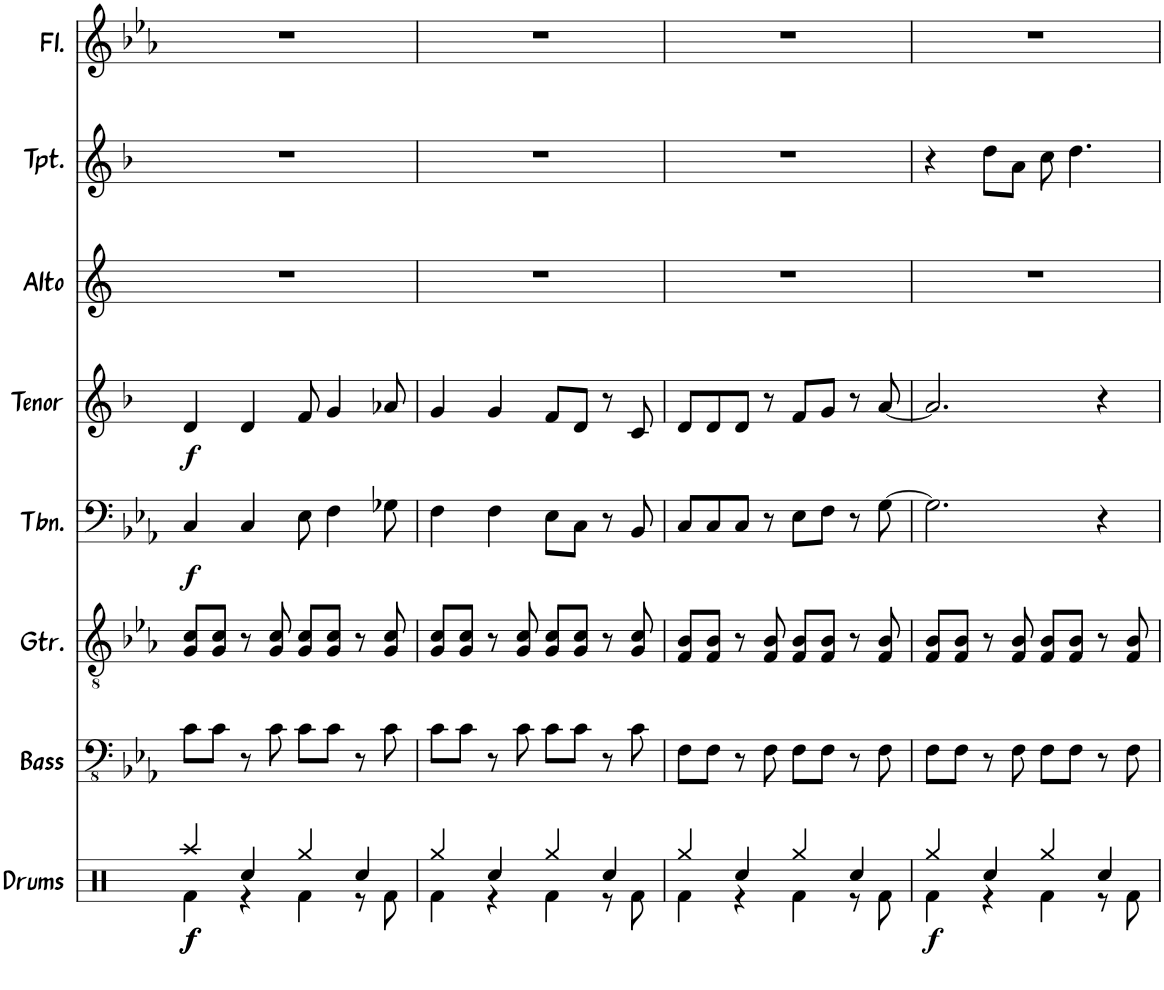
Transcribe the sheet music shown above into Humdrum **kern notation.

**kern	**dynam	**kern	**kern	**kern	**dynam	**kern	**dynam	**kern	**kern	**kern
*part8	*part8	*part7	*part6	*part5	*part5	*part4	*part4	*part3	*part2	*part1
*staff8	*staff8	*staff7	*staff6	*staff5	*staff5	*staff4	*staff4	*staff3	*staff2	*staff1
*I"Drums	*	*I"Bass	*I"Guitar	*I"Trombone	*	*I"Tenor Sax	*	*I"Alto Sax	*I"Trumpet	*I"Flute
*I'Drums	*	*I'Bass	*I'Gtr.	*I'Tbn.	*	*I'Tenor	*	*I'Alto	*I'Tpt.	*I'Fl.
!!LO:PB:g=z
*clefX	*	*clefFv4	*clefGv2	*clefF4	*	*clefG2	*	*clefG2	*clefG2	*clefG2
*	*	*	*	*	*	*Trd8c14	*	*Trd5c9	*Trd1c2	*
*k[]	*	*k[b-e-a-]	*k[b-e-a-]	*k[b-e-a-]	*	*k[b-]	*	*k[]	*k[b-]	*k[b-e-a-]
*M4/4	*	*M4/4	*M4/4	*M4/4	*	*M4/4	*	*M4/4	*M4/4	*M4/4
=9	=9	=9	=9	=9	=9	=9	=9	=9	=9	=9
*^	*	*	*	*	*	*	*	*	*	*
!	!	!LO:DY:b	!	!	!	!	!	!	!	!	!
!	!	!LO:DY:n=1:b	!	!	!	!LO:DY:b	!	!LO:DY:b	!	!	!
4Raa/	4Rf\	f f	8C\L	8G/ 8c/L	4C/	f	4d/	f	1r	1r	1r
.	.	.	8C\J	8G/ 8c/J	.	.	.	.	.	.	.
4Rcc/	4r	.	8r	8r	4C/	.	4d/	.	.	.	.
.	.	.	8C\	8G/ 8c/	.	.	.	.	.	.	.
4Rgg/	4Rf\	.	8C\L	8G/ 8c/L	8E-\	.	8f/	.	.	.	.
.	.	.	8C\J	8G/ 8c/J	4F\	.	4g/	.	.	.	.
4Rcc/	8r	.	8r	8r	.	.	.	.	.	.	.
.	8Rf\	.	8C\	8G/ 8c/	8G-X\	.	8a-X/	.	.	.	.
=10	=10	=10	=10	=10	=10	=10	=10	=10	=10	=10	=10
4Rgg/	4Rf\	.	8C\L	8G/ 8c/L	4F\	.	4g/	.	1r	1r	1r
.	.	.	8C\J	8G/ 8c/J	.	.	.	.	.	.	.
4Rcc/	4r	.	8r	8r	4F\	.	4g/	.	.	.	.
.	.	.	8C\	8G/ 8c/	.	.	.	.	.	.	.
4Rgg/	4Rf\	.	8C\L	8G/ 8c/L	8E-\L	.	8f/L	.	.	.	.
.	.	.	8C\J	8G/ 8c/J	8C\J	.	8d/J	.	.	.	.
4Rcc/	8r	.	8r	8r	8r	.	8r	.	.	.	.
.	8Rf\	.	8C\	8G/ 8c/	8BB-/	.	8c/	.	.	.	.
=11	=11	=11	=11	=11	=11	=11	=11	=11	=11	=11	=11
4Rgg/	4Rf\	.	8FF\L	8F/ 8B-/L	8C/L	.	8d/L	.	1r	1r	1r
.	.	.	8FF\J	8F/ 8B-/J	8C/	.	8d/	.	.	.	.
4Rcc/	4r	.	8r	8r	8C/J	.	8d/J	.	.	.	.
.	.	.	8FF\	8F/ 8B-/	8r	.	8r	.	.	.	.
4Rgg/	4Rf\	.	8FF\L	8F/ 8B-/L	8E-\L	.	8f/L	.	.	.	.
.	.	.	8FF\J	8F/ 8B-/J	8F\J	.	8g/J	.	.	.	.
4Rcc/	8r	.	8r	8r	8r	.	8r	.	.	.	.
.	8Rf\	.	8FF\	8F/ 8B-/	[8G\	.	[8a/	.	.	.	.
=12	=12	=12	=12	=12	=12	=12	=12	=12	=12	=12	=12
!	!	!LO:DY:b	!	!	!	!	!	!	!	!	!
4Rgg/	4Rf\	f	8FF\L	8F/ 8B-/L	2.G\]	.	2.a/]	.	1r	4r	1r
.	.	.	8FF\J	8F/ 8B-/J	.	.	.	.	.	.	.
4Rcc/	4r	.	8r	8r	.	.	.	.	.	8dd\L	.
.	.	.	8FF\	8F/ 8B-/	.	.	.	.	.	8a\J	.
4Rgg/	4Rf\	.	8FF\L	8F/ 8B-/L	.	.	.	.	.	8cc\	.
.	.	.	8FF\J	8F/ 8B-/J	.	.	.	.	.	4.dd\	.
4Rcc/	8r	.	8r	8r	4r	.	4r	.	.	.	.
.	8Rf\	.	8FF\	8F/ 8B-/	.	.	.	.	.	.	.
*v	*v	*	*	*	*	*	*	*	*	*	*
=	=	=	=	=	=	=	=	=	=	=
*-	*-	*-	*-	*-	*-	*-	*-	*-	*-	*-
